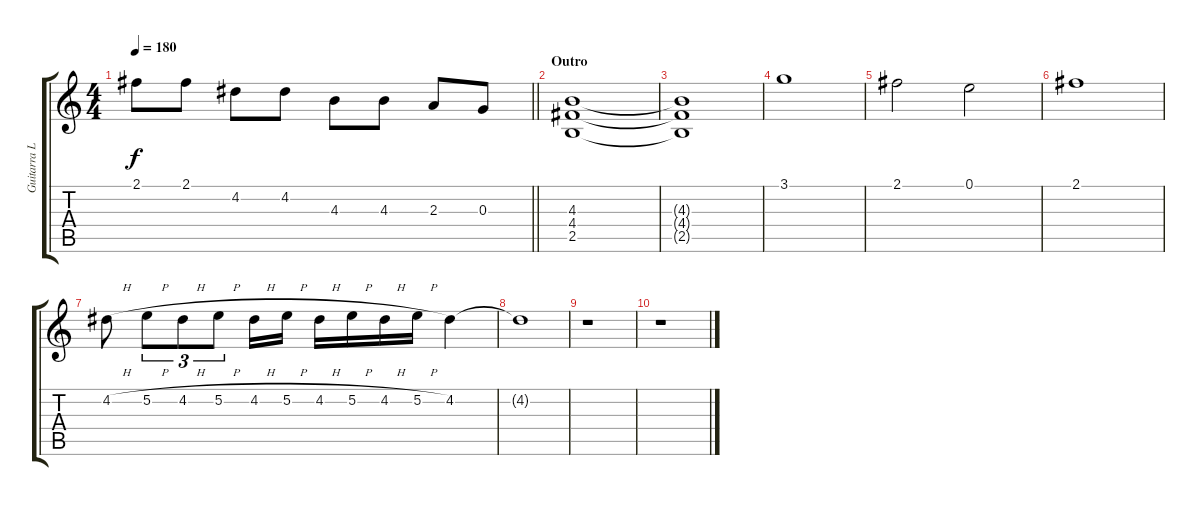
\track ("Guitarra Líder" "Guitarra L") {instrument distortionguitar}
\staff {score tabs}
\tuning (E4 B3 G3 D3 A2 E2) {hide}
\ts (4 4)
\tempo 180
\clef g2
\barLineRight lightlight
\ks c
2.1.8{dy f} 2.1.8 4.2.8 4.2.8 4.3.8 4.3.8 2.3.8 0.3.8 |
\section ("" "Outro")
(4.3 4.4 2.5).1 |
(4.3{t} 4.4{t} 2.5{t}).1 |
3.1.1{instrument acousticguitarsteel} |
2.1.2 0.1.2 |
2.1.1 |
4.2{h}.8 5.2{h}.8{tu (3 2)} 4.2{h}.8{tu (3 2)} 5.2{h}.8{tu (3 2)} 4.2{h}.16 5.2{h}.16 4.2{h}.16 5.2{h}.16 4.2{h}.16 5.2{h}.16 4.2.4 |
4.2{t}.1 |
r.1 |
r.1
